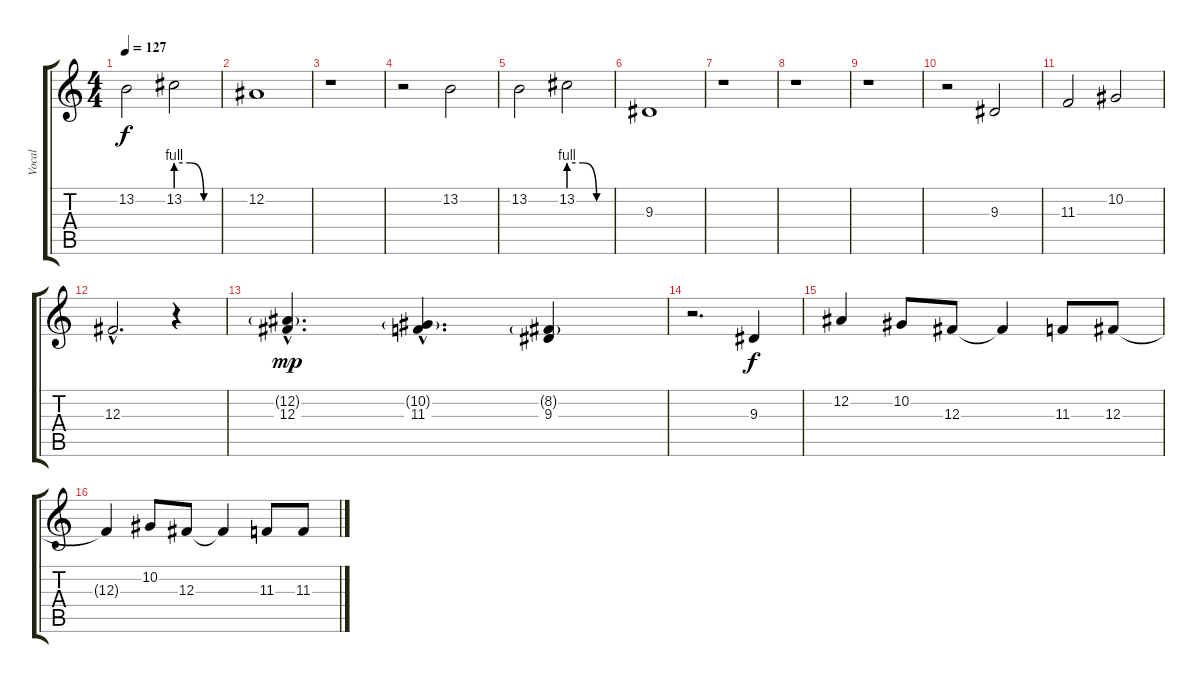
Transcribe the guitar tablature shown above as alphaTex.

\track ("Vocal" "Vocal") {instrument lead2sawtooth}
\staff {score tabs}
\tuning (Eb4 Bb3 Gb3 Db3 Ab2 Eb2) {hide}
\ts (4 4)
\tempo 127
\clef g2
\ks c
13.2.2{dy f} 13.2{be (custom 0 4 20 4 40 0 60 0)}.2 |
12.2.1 |
r.1 |
r.2 13.2.2 |
13.2.2 13.2{be (custom 0 4 20 4 40 0 60 0)}.2 |
9.3.1 |
r.1 |
r.1 |
r.1 |
r.2 9.3.2 |
11.3.2 10.2.2 |
12.3{hac}.2{d} r.4 |
(12.2{g hac} 12.3{hac}).4{d dy mp} (10.2{g hac} 11.3{hac}).4{d} (8.2{g} 9.3).4 |
r.2{d} 9.3.4{dy f} |
12.2.4 10.2.8 12.3.8 12.3{t}.4 11.3.8 12.3.8 |
12.3{t}.4 10.2.8 12.3.8 12.3{t}.4 11.3.8 11.3.8
